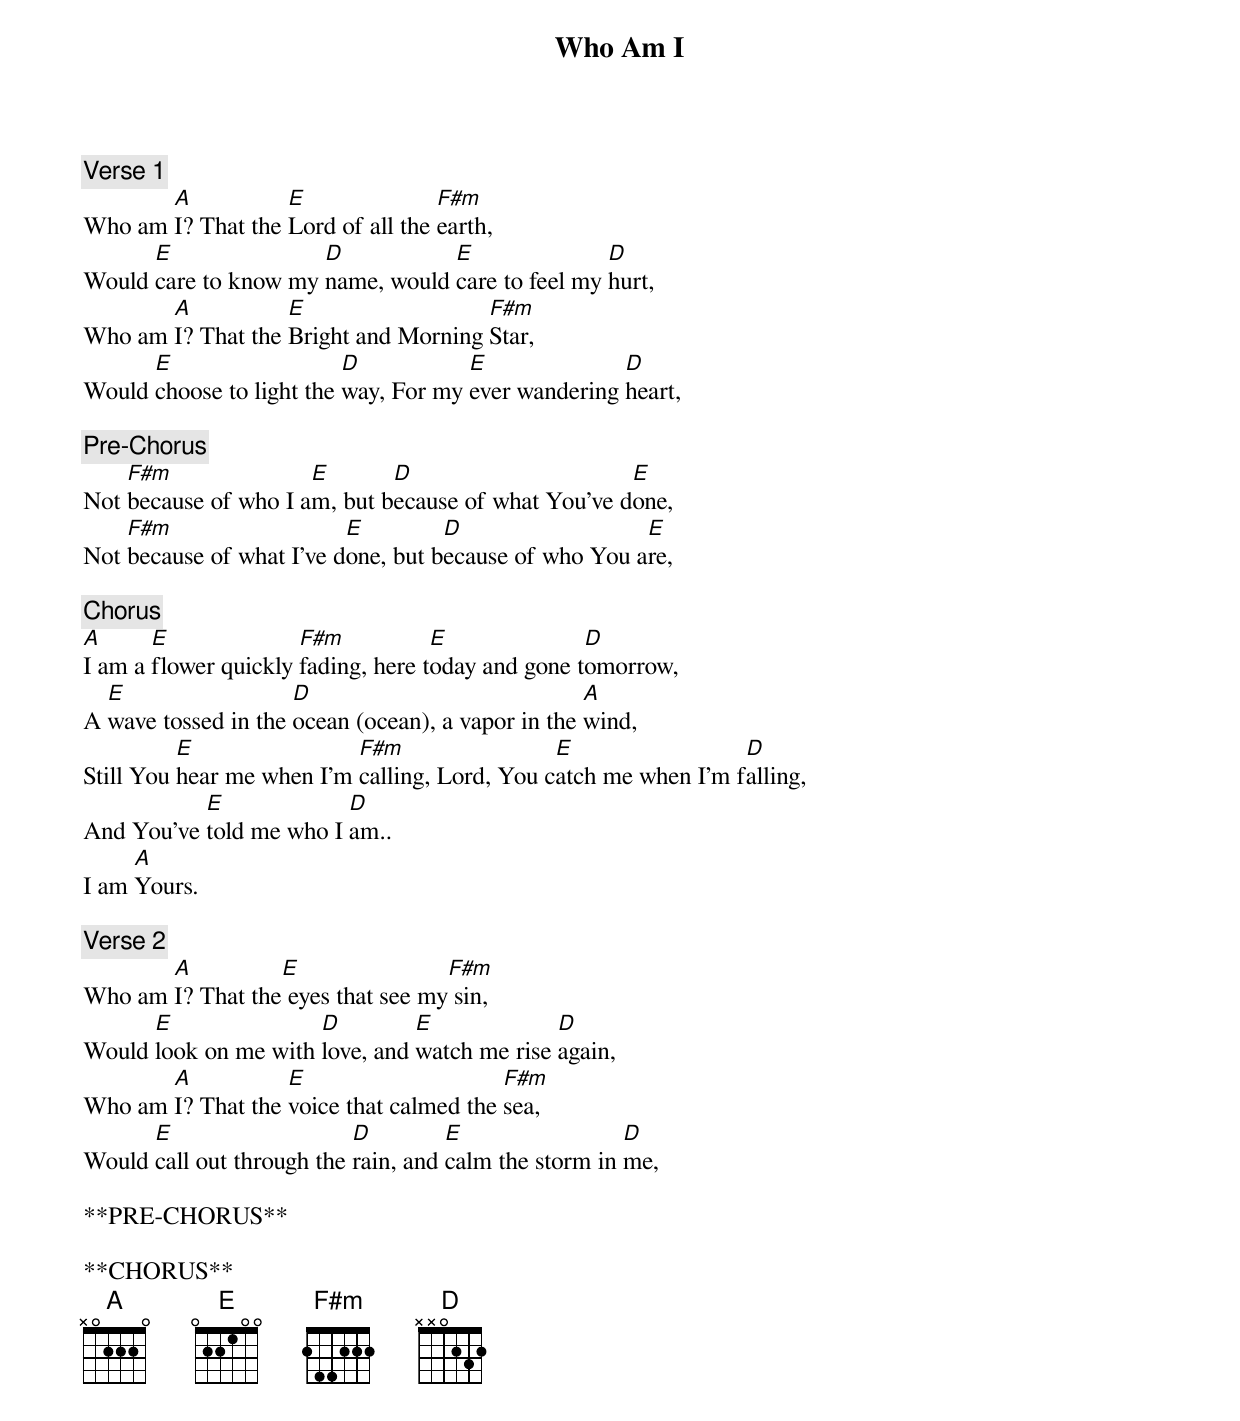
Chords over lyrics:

Who Am I

[Verse 1]
       A           E               F#m
Who am I? That the Lord of all the earth,
      E               D           E               D
Would care to know my name, would care to feel my hurt,
       A           E                  F#m
Who am I? That the Bright and Morning Star,
      E                   D           E              D
Would choose to light the way, For my ever wandering heart,

[Pre-Chorus]
    F#m               E       D                      E
Not because of who I am, but because of what You've done,
    F#m                   E         D                  E
Not because of what I've done, but because of who You are,

[Chorus]
A      E              F#m           E              D
I am a flower quickly fading, here today and gone tomorrow,
  E                  D                             A
A wave tossed in the ocean (ocean), a vapor in the wind,
          E                F#m                 E                 D
Still You hear me when I'm calling, Lord, You catch me when I'm falling,
           E             D
And You've told me who I am..
     A
I am Yours.

[Verse 2]
       A          E                F#m
Who am I? That the eyes that see my sin,
      E               D         E             D
Would look on me with love, and watch me rise again,
       A           E                     F#m
Who am I? That the voice that calmed the sea,
      E                    D         E                 D
Would call out through the rain, and calm the storm in me,

**PRE-CHORUS**

**CHORUS**
